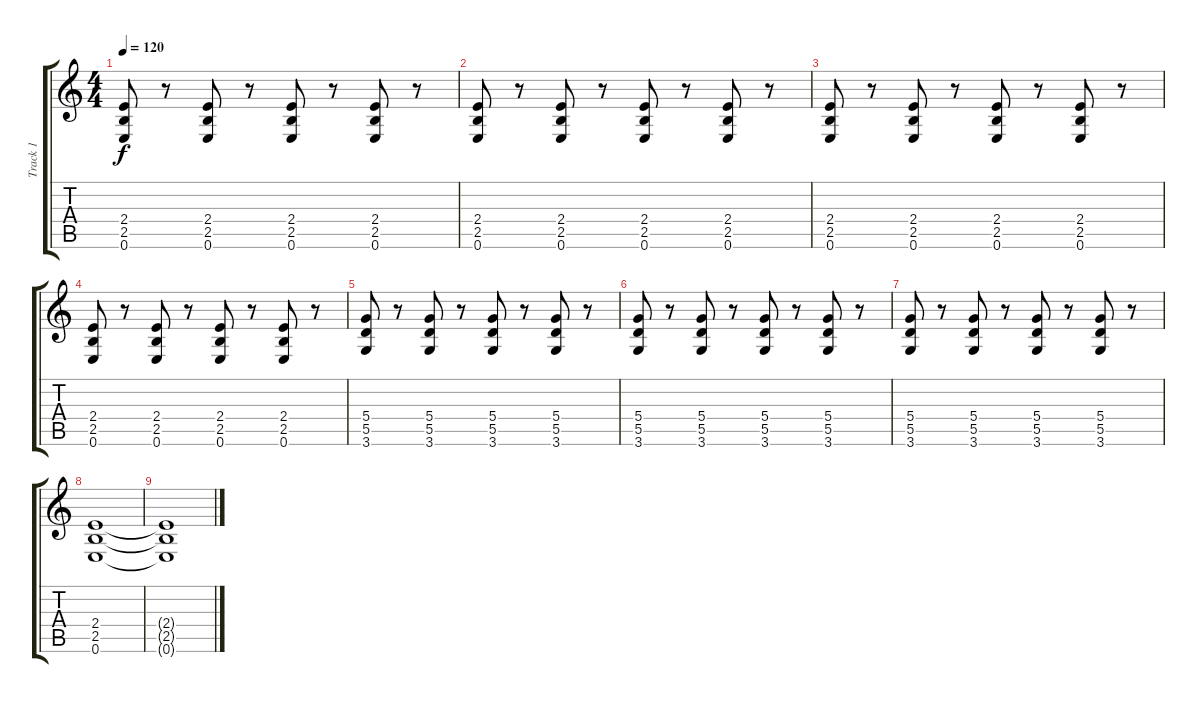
\track ("Track 1" "Track 1") {instrument distortionguitar}
\staff {score tabs}
\tuning (E4 B3 G3 D3 A2 E2) {hide}
\ts (4 4)
\tempo 120
\clef g2
\ks c
(2.4 2.5 0.6).8{dy f} r.8 (2.4 2.5 0.6).8 r.8 (2.4 2.5 0.6).8 r.8 (2.4 2.5 0.6).8 r.8 |
(2.4 2.5 0.6).8 r.8 (2.4 2.5 0.6).8 r.8 (2.4 2.5 0.6).8 r.8 (2.4 2.5 0.6).8 r.8 |
(2.4 2.5 0.6).8 r.8 (2.4 2.5 0.6).8 r.8 (2.4 2.5 0.6).8 r.8 (2.4 2.5 0.6).8 r.8 |
(2.4 2.5 0.6).8 r.8 (2.4 2.5 0.6).8 r.8 (2.4 2.5 0.6).8 r.8 (2.4 2.5 0.6).8 r.8 |
(5.4 5.5 3.6).8 r.8 (5.4 5.5 3.6).8 r.8 (5.4 5.5 3.6).8 r.8 (5.4 5.5 3.6).8 r.8 |
(5.4 5.5 3.6).8 r.8 (5.4 5.5 3.6).8 r.8 (5.4 5.5 3.6).8 r.8 (5.4 5.5 3.6).8 r.8 |
(5.4 5.5 3.6).8 r.8 (5.4 5.5 3.6).8 r.8 (5.4 5.5 3.6).8 r.8 (5.4 5.5 3.6).8 r.8 |
(2.4 2.5 0.6).1 |
(2.4{t} 2.5{t} 0.6{t}).1
